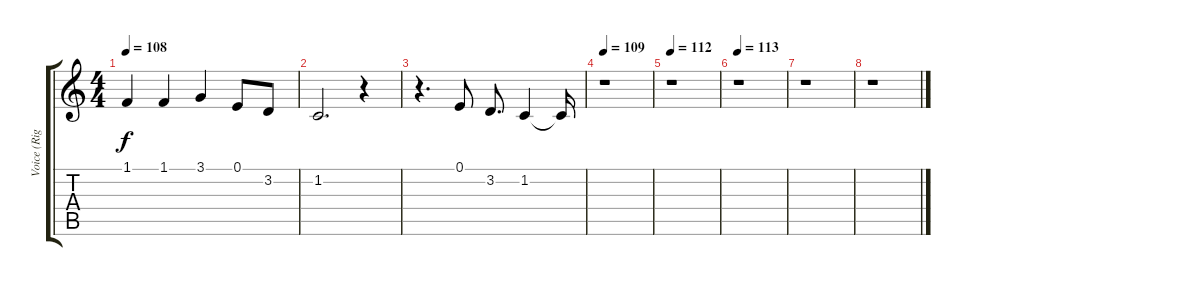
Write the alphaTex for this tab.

\track ("Voice (Right)" "Voice (Rig") {instrument synthvoice}
\staff {score tabs}
\tuning (E4 B3 G3 D3 A2 E2) {hide}
\ts (4 4)
\tempo 108
\clef g2
\ks c
1.1.4{dy f} 1.1.4 3.1.4 0.1.8 3.2.8 |
1.2.2{d} r.4 |
r.4{d} 0.1.8 3.2.8{d} 1.2.4 1.2{t}.16 |
\tempo 109
r.1 |
\tempo 112
r.1 |
\tempo 113
r.1 |
r.1 |
r.1
